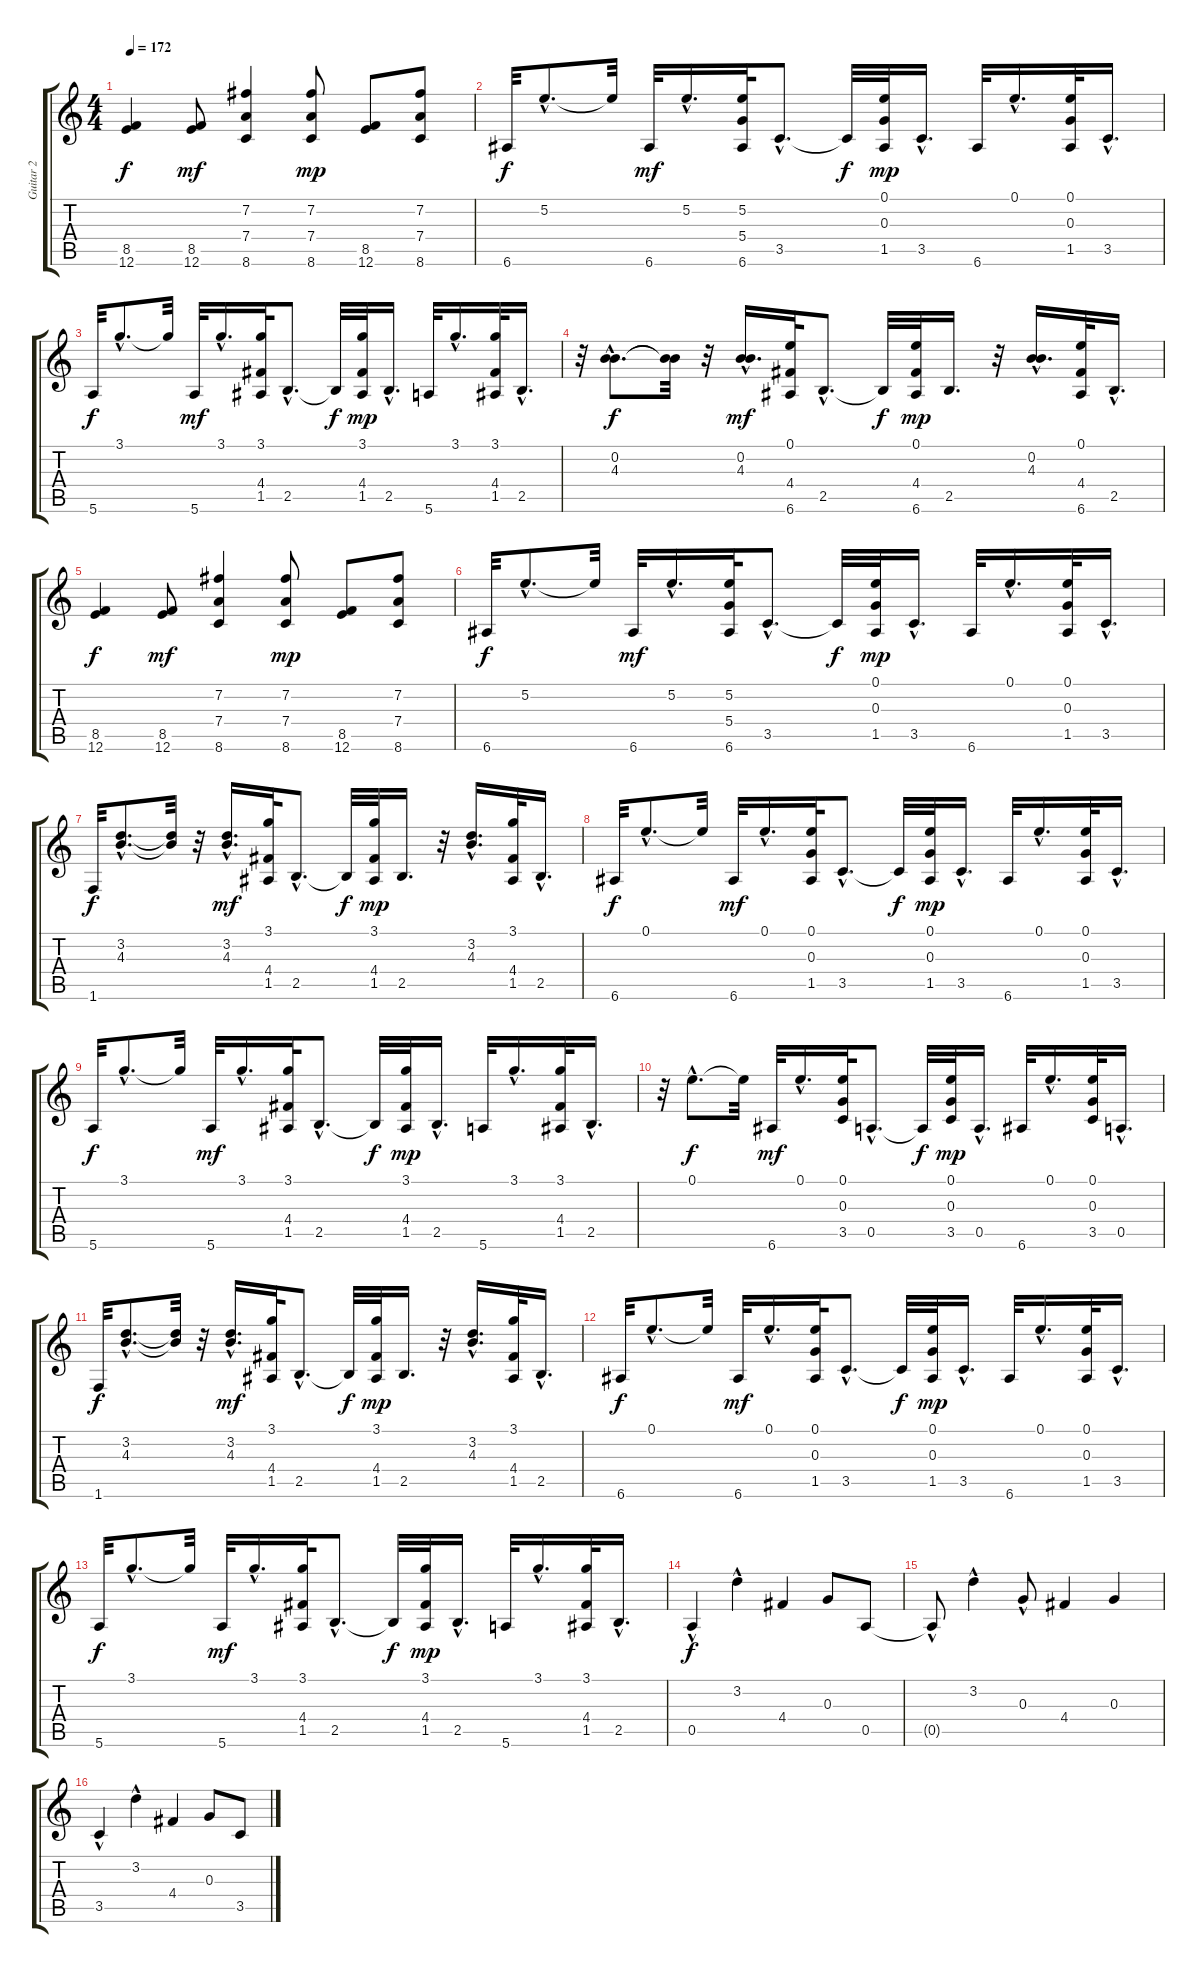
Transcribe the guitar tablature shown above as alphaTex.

\track ("Guitar 2" "Guitar 2") {instrument acousticguitarsteel}
\staff {score tabs}
\tuning (E4 B3 G3 D3 A2 E2) {hide}
\ts (4 4)
\tempo 172
\clef g2
\ks c
(8.5 12.6).4{dy f} (8.5 12.6).8{dy mf} (7.2 7.4 8.6).4 (7.2 7.4 8.6).8{dy mp} (8.5 12.6).8 (7.2 7.4 8.6).8 |
6.6.32{dy f} 5.2{hac}.8{d} 5.2{t}.32 6.6.32{dy mf} 5.2{hac}.16{d} (5.2 5.4 6.6).32 3.5{hac}.8{d} 3.5{t}.32{dy f} (0.1 0.3 1.5).32{dy mp} 3.5{hac}.16{d} 6.6.32 0.1{hac}.16{d} (0.1 0.3 1.5).32 3.5{hac}.16{d} |
5.6.32{dy f} 3.1{hac}.8{d} 3.1{t}.32 5.6.32{dy mf} 3.1{hac}.16{d} (3.1 4.4 1.5).32 2.5{hac}.8{d} 2.5{t}.32{dy f} (3.1 4.4 1.5).32{dy mp} 2.5{hac}.16{d} 5.6.32 3.1{hac}.16{d} (3.1 4.4 1.5).32 2.5{hac}.16{d} |
r.32 (0.2{hac} 4.3{hac}).8{d dy f} (0.2{t} 4.3{t}).32 r.32 (0.2 4.3{hac}).16{d dy mf} (0.1 4.4 6.6).32 2.5{hac}.8{d} 2.5{t}.32{dy f} (0.1 4.4 6.6).32{dy mp} 2.5.16{d} r.32 (0.2 4.3{hac}).16{d} (0.1 4.4 6.6).32 2.5{hac}.16{d} |
(8.5 12.6).4{dy f} (8.5 12.6).8{dy mf} (7.2 7.4 8.6).4 (7.2 7.4 8.6).8{dy mp} (8.5 12.6).8 (7.2 7.4 8.6).8 |
6.6.32{dy f} 5.2{hac}.8{d} 5.2{t}.32 6.6.32{dy mf} 5.2{hac}.16{d} (5.2 5.4 6.6).32 3.5{hac}.8{d} 3.5{t}.32{dy f} (0.1 0.3 1.5).32{dy mp} 3.5{hac}.16{d} 6.6.32 0.1{hac}.16{d} (0.1 0.3 1.5).32 3.5{hac}.16{d} |
1.6.32{dy f} (3.2{hac} 4.3{hac}).8{d} (3.2{t} 4.3{t}).32 r.32 (3.2{hac} 4.3).16{d dy mf} (3.1 4.4 1.5).32 2.5{hac}.8{d} 2.5{t}.32{dy f} (3.1 4.4 1.5).32{dy mp} 2.5.16{d} r.32 (3.2{hac} 4.3).16{d} (3.1 4.4 1.5).32 2.5{hac}.16{d} |
6.6.32{dy f} 0.1{hac}.8{d} 0.1{t}.32 6.6.32{dy mf} 0.1{hac}.16{d} (0.1 0.3 1.5).32 3.5{hac}.8{d} 3.5{t}.32{dy f} (0.1 0.3 1.5).32{dy mp} 3.5{hac}.16{d} 6.6.32 0.1{hac}.16{d} (0.1 0.3 1.5).32 3.5{hac}.16{d} |
5.6.32{dy f} 3.1{hac}.8{d} 3.1{t}.32 5.6.32{dy mf} 3.1{hac}.16{d} (3.1 4.4 1.5).32 2.5{hac}.8{d} 2.5{t}.32{dy f} (3.1 4.4 1.5).32{dy mp} 2.5{hac}.16{d} 5.6.32 3.1{hac}.16{d} (3.1 4.4 1.5).32 2.5{hac}.16{d} |
r.32 0.1{hac}.8{d dy f} 0.1{t}.32 6.6.32{dy mf} 0.1{hac}.16{d} (0.1 0.3 3.5).32 0.5{hac}.8{d} 0.5{t}.32{dy f} (0.1 0.3 3.5).32{dy mp} 0.5{hac}.16{d} 6.6.32 0.1{hac}.16{d} (0.1 0.3 3.5).32 0.5{hac}.16{d} |
1.6.32{dy f} (3.2{hac} 4.3{hac}).8{d} (3.2{t} 4.3{t}).32 r.32 (3.2{hac} 4.3).16{d dy mf} (3.1 4.4 1.5).32 2.5{hac}.8{d} 2.5{t}.32{dy f} (3.1 4.4 1.5).32{dy mp} 2.5.16{d} r.32 (3.2{hac} 4.3).16{d} (3.1 4.4 1.5).32 2.5{hac}.16{d} |
6.6.32{dy f} 0.1{hac}.8{d} 0.1{t}.32 6.6.32{dy mf} 0.1{hac}.16{d} (0.1 0.3 1.5).32 3.5{hac}.8{d} 3.5{t}.32{dy f} (0.1 0.3 1.5).32{dy mp} 3.5{hac}.16{d} 6.6.32 0.1{hac}.16{d} (0.1 0.3 1.5).32 3.5{hac}.16{d} |
5.6.32{dy f} 3.1{hac}.8{d} 3.1{t}.32 5.6.32{dy mf} 3.1{hac}.16{d} (3.1 4.4 1.5).32 2.5{hac}.8{d} 2.5{t}.32{dy f} (3.1 4.4 1.5).32{dy mp} 2.5{hac}.16{d} 5.6.32 3.1{hac}.16{d} (3.1 4.4 1.5).32 2.5{hac}.16{d} |
0.5{hac}.4{dy f instrument acousticguitarsteel} 3.2{hac}.4 4.4.4 0.3.8 0.5.8 |
0.5{hac t}.8 3.2{hac}.4 0.3{hac}.8 4.4.4 0.3.4 |
3.5{hac}.4 3.2{hac}.4 4.4.4 0.3.8 3.5.8
